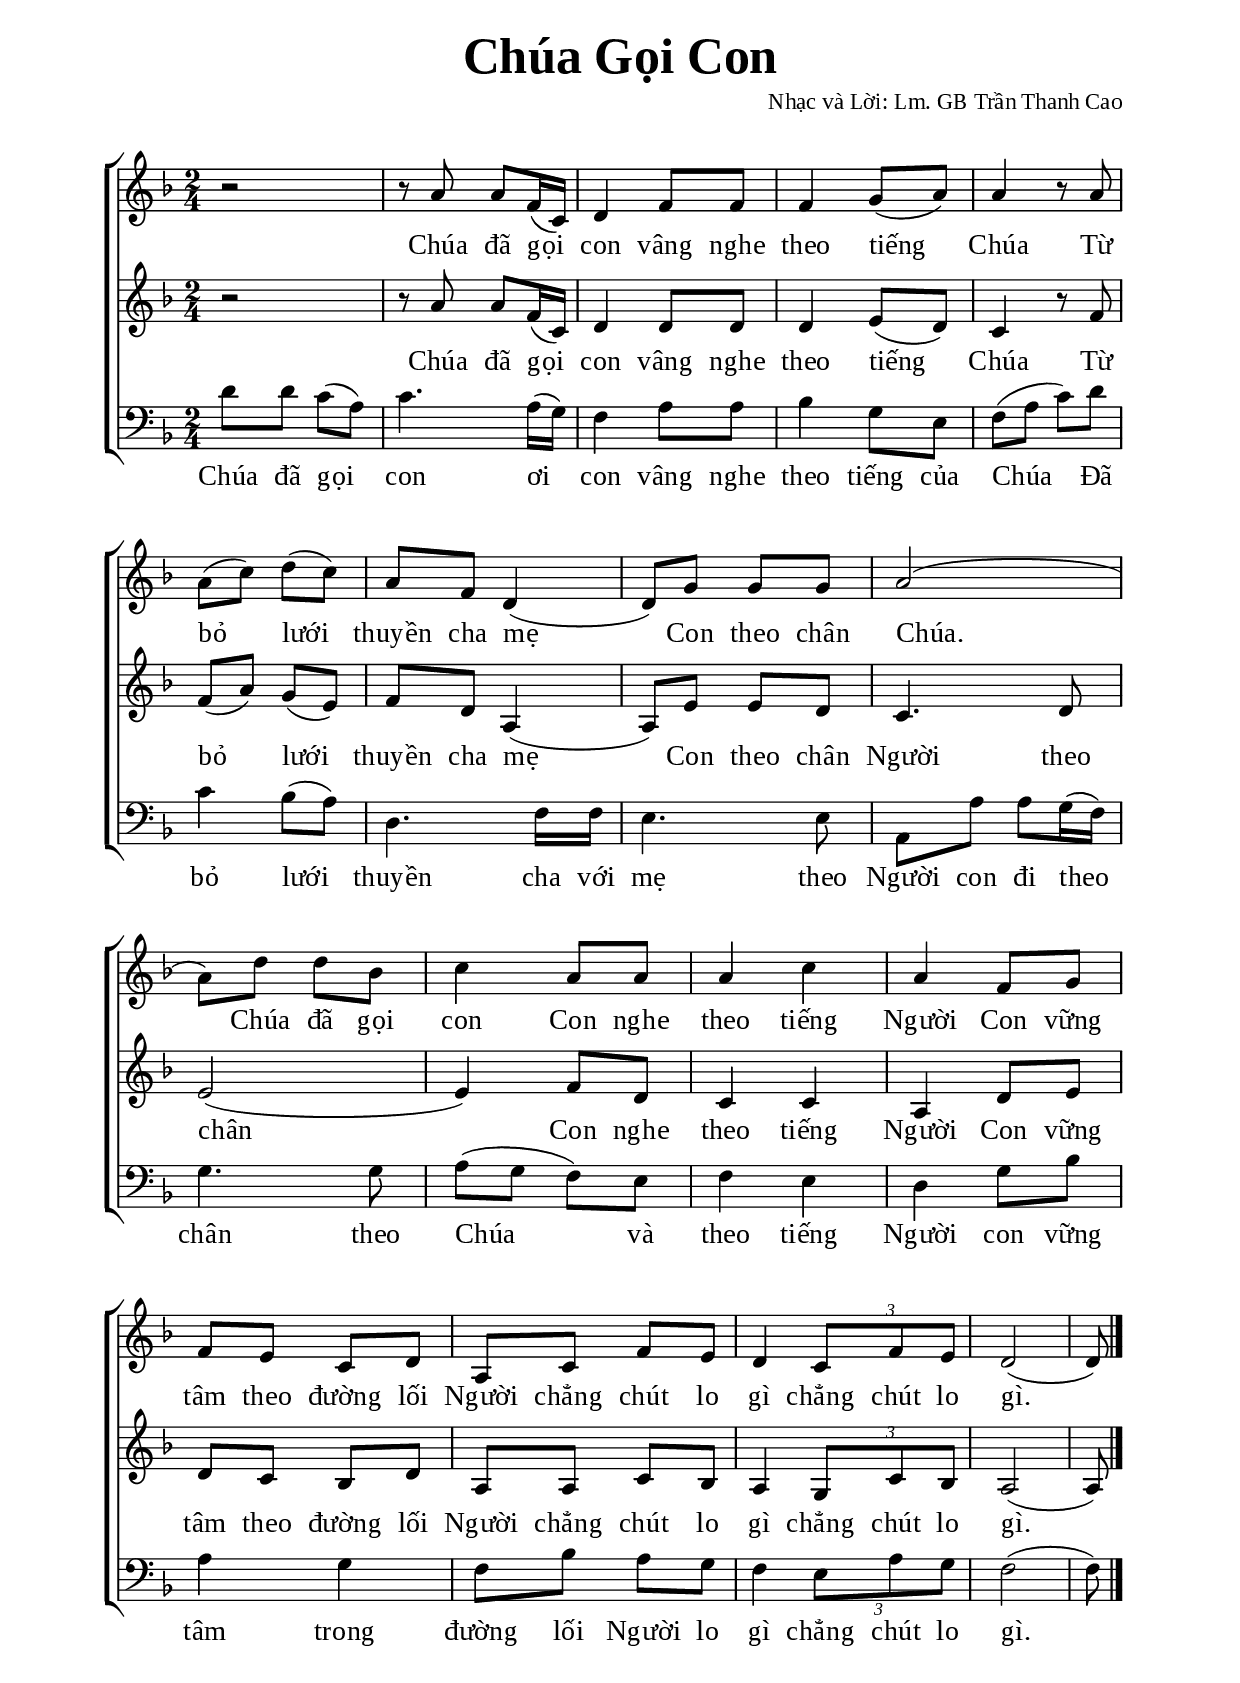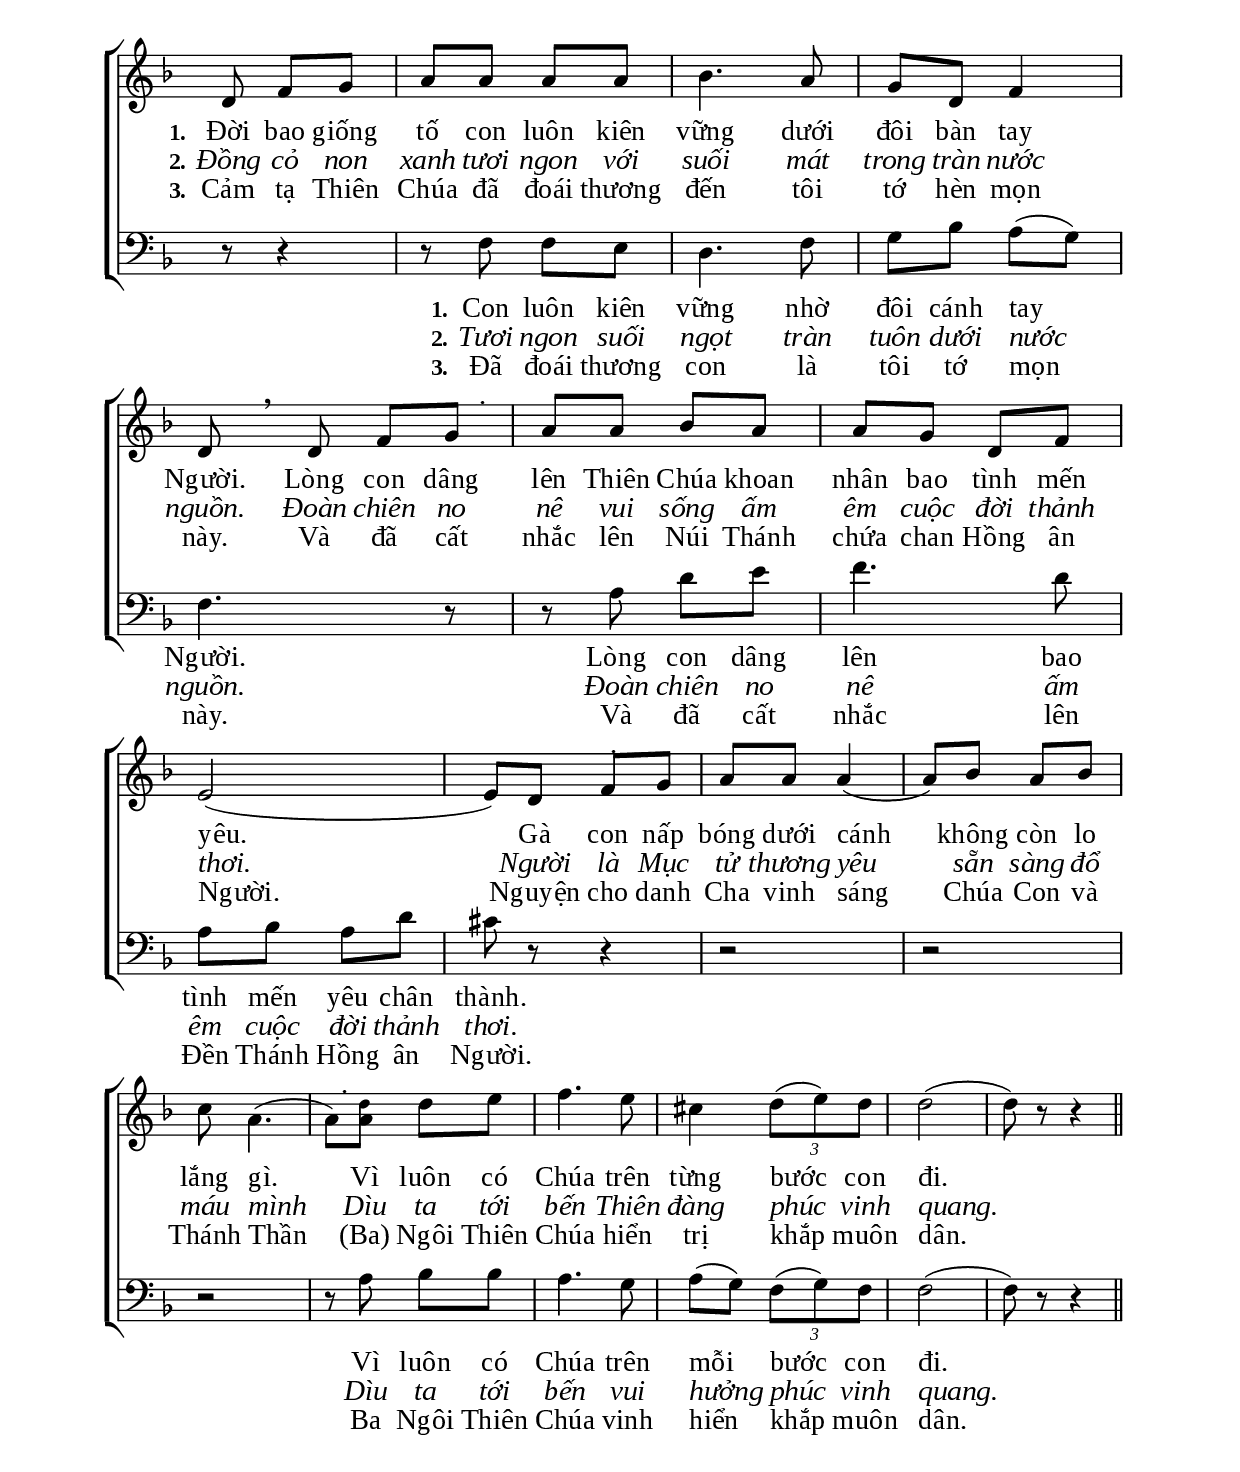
% Cài đặt chung
\version "2.22.1"
\include "english.ly"

\header {
  title = \markup { \fontsize #3 "Chúa Gọi Con" }
  composer = "Nhạc và Lời: Lm. GB Trần Thanh Cao"
  arranger = " "
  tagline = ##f
}

% Nhạc điệp khúc
nhacDiepKhucSop = \relative c'' {
  r2 |
  r8 a a f16 _(c) |
  d4 f8 f |
  f4 g8 (a) |
  a4 r8 a |
  a (c) d (c) |
  a f d4 ( |
  d8) g g g |
  a2 ( |
  a8) d d bf |
  c4 a8 a |
  a4 c |
  a f8 g |
  f e c d |
  a c f e |
  d4 \tuplet 3/2 { c8 f e } |
  d2 ( |
  d8) \bar "|."
}

nhacDiepKhucAlto = \relative c'' {
  r2 |
  r8 a a f16 _(c) |
  d4 d8 d |
  d4 e8 (d) 
  c4 r8 f |
  f (a) g (e) |
  f d a4 ( |
  a8) e' e d |
  c4. d8 |
  e2 ( |
  e4) f8 d |
  c4 c |
  a d8 e |
  d c bf d |
  a a c bf |
  a4 \tuplet 3/2 { g8 c bf } |
  a2 ( |
  a8)
}

nhacDiepKhucBas = \relative c' {
  d8 d c (a) |
  c4. a16 (g) |
  f4 a8 a |
  bf4 g8 e |
  f (a c) d |
  c4 bf8 (a) |
  d,4. f16 f |
  e4. e8 |
  a, a' a g16 (f) |
  g4. g8 |
  a (g f) e |
  f4 e |
  d g8 bf |
  a4 g |
  f8 bf a g |
  f4 \tuplet 3/2 { e8 a g } |
  f2 ( |
  f8)
}

% Nhạc phiên khúc
nhacPhienKhucSop = \relative c' {
  \partial 4. d8 f g |
  a a a a |
  bf4. a8 |
  g d f4 |
  d8 \breathe d f g |
  a a bf a |
  a g d f |
  e2 ( |
  e8) d f g |
  a a a4 ( |
  a8) bf a bf |
  c \once \stemDown a4. ( |
  a8) <a \tweak font-size #-2 d>8 d e |
  f4. e8 |
  cs4 \tuplet 3/2 { d8 (e) d } |
  d2 ( |
  d8) r r4 \bar "||"
}

nhacPhienKhucBas = \relative c {
  \partial 4. r8 r4 |
  r8 f8 f e |
  d4. f8 |
  g bf a (g) |
  f4. r8 |
  r a d e |
  f4. d8 |
  a bf a d |
  cs r r4 |
  r2 |
  r2 |
  r2 |
  r8 a bf bf |
  a4. g8 |
  a (g) \tuplet 3/2 { f (g) f } |
  f2 ( |
  f8) r r4
}

% Lời điệp khúc
loiDiepKhucSop = \lyricmode {
  Chúa đã gọi con vâng nghe theo tiếng Chúa
  Từ bỏ lưới thuyền cha mẹ
  Con theo chân Chúa.
  Chúa đã gọi con
  Con nghe theo tiếng Người
  Con vững tâm theo đường lối Người
  chẳng chút lo gì
  chẳng chút lo gì.
}

loiDiepKhucAlto = \lyricmode {
  Chúa đã gọi con vâng nghe theo tiếng Chúa
  Từ bỏ lưới thuyền cha mẹ
  Con theo chân Người theo chân
  Con nghe theo tiếng Người
  Con vững tâm theo đường lối Người
  chẳng chút lo gì
  chẳng chút lo gì.
}

loiDiepKhucBas = \lyricmode {
  Chúa đã gọi con ơi con
  vâng nghe theo tiếng của Chúa
  Đã bỏ lưới thuyền cha với mẹ
  theo Người con đi theo chân theo Chúa
  và theo tiếng Người
  con vững tâm trong đường lối Người lo gì
  chẳng chút lo gì.
}

% Lời phiên khúc
loiPhienKhucMotSop = \lyricmode {
  \set stanza = #"1."
  Đời bao giống tố con luôn kiên vững dưới đôi bàn tay Người.
  Lòng con dâng lên Thiên Chúa khoan nhân
  bao tình mến yêu.
  Gà con nấp bóng dưới cánh
  không còn lo lắng gì.
  Vì luôn có Chúa trên từng bước con đi.
}

loiPhienKhucMotBas = \lyricmode {
  \set stanza = #"1."
  Con luôn kiên vững nhờ đôi cánh tay Người.
  Lòng con dâng lên bao tình mến yêu chân thành.
  Vì luôn có Chúa trên mỗi bước con đi.
}

loiPhienKhucHaiSop = \lyricmode {
  \override Lyrics.LyricText.font-shape = #'italic
  \set stanza = #"2."
  Đồng cỏ non xanh tươi ngon với suối mát trong tràn nước nguồn.
  Đoàn chiên no nê vui sống ấm êm cuộc đời thảnh thơi.
  Người là Mục tử thương yêu sẵn sàng đổ máu mình
  Dìu ta tới bến Thiên đàng phúc vinh quang.
}

loiPhienKhucHaiBas = \lyricmode {
  \override Lyrics.LyricText.font-shape = #'italic
  \set stanza = #"2."
  Tươi ngon suối ngọt tràn tuôn dưới nước nguồn.
  Đoàn chiên no nê ấm êm cuộc đời thảnh thơi.
  Dìu ta tới bến vui hưởng phúc vinh quang.
}

loiPhienKhucBaSop = \lyricmode {
  \set stanza = #"3."
  Cảm tạ Thiên Chúa đã đoái thương đến tôi tớ hèn mọn này.
  Và đã cất nhắc lên Núi Thánh chứa chan Hồng ân Người.
  Nguyện cho danh Cha vinh sáng Chúa Con và Thánh Thần
  (Ba) Ngôi Thiên Chúa hiển trị khắp muôn dân.
}

loiPhienKhucBaBas = \lyricmode {
  \set stanza = #"3."
  Đã đoái thương con là tôi tớ mọn này.
  Và đã cất nhắc lên Đền Thánh Hồng ân Người.
  Ba Ngôi Thiên Chúa vinh hiển khắp muôn dân.
}

demKhoangCach = \lyricmode {
  "." _ _ _ _ _ _ _ _
  "." _ _ _ _ _ _ "." _ _
  _ _ _ _ _ _ _ _ _ "."
}

% Dàn trang
\paper {
  #(set-paper-size "a4")
  top-margin = 11\mm
  bottom-margin = 10\mm
  left-margin = 20\mm
  right-margin = 20\mm
  indent = #0
  #(define fonts
    (make-pango-font-tree
      "Liberation Serif"
      "Liberation Serif"
      "Liberation Serif"
      (/ 20 20)))
  %page-count = #2
  print-page-number = #f
  system-system-spacing = #'((basic-distance . 33))
  score-system-spacing = #'((basic-distance . 33))
}

\score {
  \new ChoirStaff <<
    \new Staff \with {
        %\magnifyStaff #(magstep +1)
      }
      <<
        \clef "treble"
        \new Voice = beSop {
          \key f \major \time 2/4 \nhacDiepKhucSop
        }
        \new Lyrics \lyricsto beSop \loiDiepKhucSop
    >>
    \new Staff \with {
        %\magnifyStaff #(magstep +1)
      }
      <<
        \new Voice = beAlto {
          \key f \major \time 2/4 \nhacDiepKhucAlto
        }
        \new Lyrics \lyricsto beAlto \loiDiepKhucAlto
    >>
    \new Staff \with {
        %\magnifyStaff #(magstep +1)
      }
      <<
        \clef "bass"
        \new Voice = beBas {
          \key f \major \time 2/4 \nhacDiepKhucBas
        }
        \new Lyrics \lyricsto beBas \loiDiepKhucBas
    >>
  >>
  \layout {
    \override Lyrics.LyricText.font-size = #+2
    \override Lyrics.LyricSpace.minimum-distance = #1.5
    \override Score.BarNumber.break-visibility = ##(#f #f #f)
    \override Score.SpacingSpanner.uniform-stretching = ##t
    \override Score.NonMusicalPaperColumn.page-break-permission = ##f
  }
}

\markup { \vspace #3 }

\score {
  \new ChoirStaff \with {
    
  }<<
    \new Staff \with {
        \consists "Merge_rests_engraver"
        %\magnifyStaff #(magstep +1)
      }
      <<
        \clef "treble"
        \new Voice = beSop {
          \key f \major \time 2/4 \nhacPhienKhucSop
        }
        \new Lyrics \with {
          \override VerticalAxisGroup.nonstaff-relatedstaff-spacing.padding = #1
        }
        \lyricsto beSop \loiPhienKhucMotSop
        \new Lyrics \lyricsto beSop \loiPhienKhucHaiSop
        \new Lyrics \lyricsto beSop \loiPhienKhucBaSop
    >>
    \new Staff \with {
        \consists "Merge_rests_engraver"
        %\magnifyStaff #(magstep +1)
      }
      <<
        \clef "bass"
        \new Voice = beBas {
          \key f \major \time 2/4 \nhacPhienKhucBas
        }
        \new Lyrics  \with {
          \override VerticalAxisGroup.nonstaff-relatedstaff-spacing.padding = #1
        }
        \lyricsto beBas \loiPhienKhucMotBas
        \new Lyrics \lyricsto beBas \loiPhienKhucHaiBas
        \new Lyrics \lyricsto beBas \loiPhienKhucBaBas
        \new Lyrics \lyricsto beBas \demKhoangCach
        
    >>
  >>
  \layout {
    \override Staff.TimeSignature.transparent = ##t
    \override Lyrics.LyricText.font-size = #+2
    \override Lyrics.LyricSpace.minimum-distance = #0.6
    \override Score.BarNumber.break-visibility = ##(#f #f #f)
    \override Score.SpacingSpanner.uniform-stretching = ##t
    \override Score.NonMusicalPaperColumn.page-break-permission = ##f
  }
}
